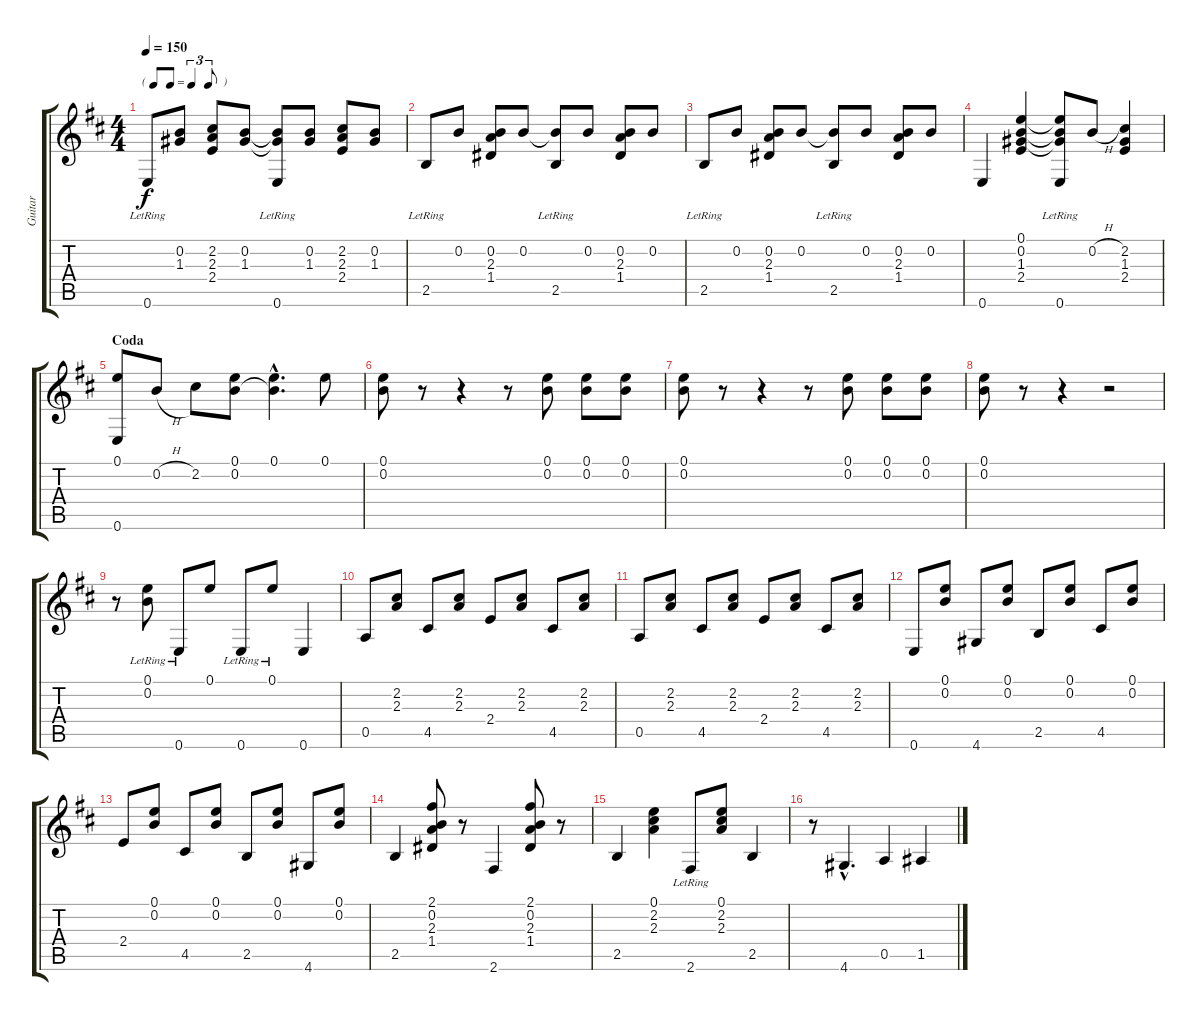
\track ("Guitar" "Guitar") {instrument electricguitarclean}
\staff {score tabs}
\tuning (E4 B3 G3 D3 A2 E2) {hide}
\ts (4 4)
\tf triplet8th
\tempo 150
\clef g2
\ks d
0.6{lr}.8{dy f} (0.2 1.3).8 (2.2 2.3 2.4).8 (0.2 1.3).8 (0.2{t} 1.3{t} 0.6{lr}).8 (0.2 1.3).8 (2.2 2.3 2.4).8 (0.2 1.3).8 |
2.5{lr}.8 0.2.8 (0.2 2.3 1.4).8 0.2.8 (0.2{t} 2.5{lr}).8 0.2.8 (0.2 2.3 1.4).8 0.2.8 |
2.5{lr}.8 0.2.8 (0.2 2.3 1.4).8 0.2.8 (0.2{t} 2.5{lr}).8 0.2.8 (0.2 2.3 1.4).8 0.2.8 |
0.6.4 (0.1 0.2 1.3 2.4).4 (0.1{t} 0.2{t} 1.3{t} 0.6{lr}).8 0.2{h}.8 (2.2 1.3 2.4).4 |
\section ("" "Coda")
(0.1 0.6).8 0.2{h}.8 2.2.8 (0.1 0.2).8 (0.1{hac} 0.2{hac t}).4{d} 0.1.8 |
(0.1 0.2).8 r.8 r.4 r.8 (0.1 0.2).8 (0.1 0.2).8 (0.1 0.2).8 |
(0.1 0.2).8 r.8 r.4 r.8 (0.1 0.2).8 (0.1 0.2).8 (0.1 0.2).8 |
(0.1 0.2).8 r.8 r.4 r.2 |
r.8 (0.1{lr} 0.2{lr}).8 0.6{lr}.8 0.1.8 0.6{lr}.8 0.1{lr}.8 0.6.4 |
0.5.8 (2.2 2.3).8 4.5.8 (2.2 2.3).8 2.4.8 (2.2 2.3).8 4.5.8 (2.2 2.3).8 |
0.5.8 (2.2 2.3).8 4.5.8 (2.2 2.3).8 2.4.8 (2.2 2.3).8 4.5.8 (2.2 2.3).8 |
0.6.8 (0.1 0.2).8 4.6.8 (0.1 0.2).8 2.5.8 (0.1 0.2).8 4.5.8 (0.1 0.2).8 |
2.4.8 (0.1 0.2).8 4.5.8 (0.1 0.2).8 2.5.8 (0.1 0.2).8 4.6.8 (0.1 0.2).8 |
2.5.4 (2.1 0.2 2.3 1.4).8 r.8 2.6.4 (2.1 0.2 2.3 1.4).8 r.8 |
2.5.4 (0.1 2.2 2.3).4 2.6{lr}.8 (0.1 2.2 2.3).8 2.5.4 |
r.8 4.6{hac}.4{d} 0.5.4 1.5.4
